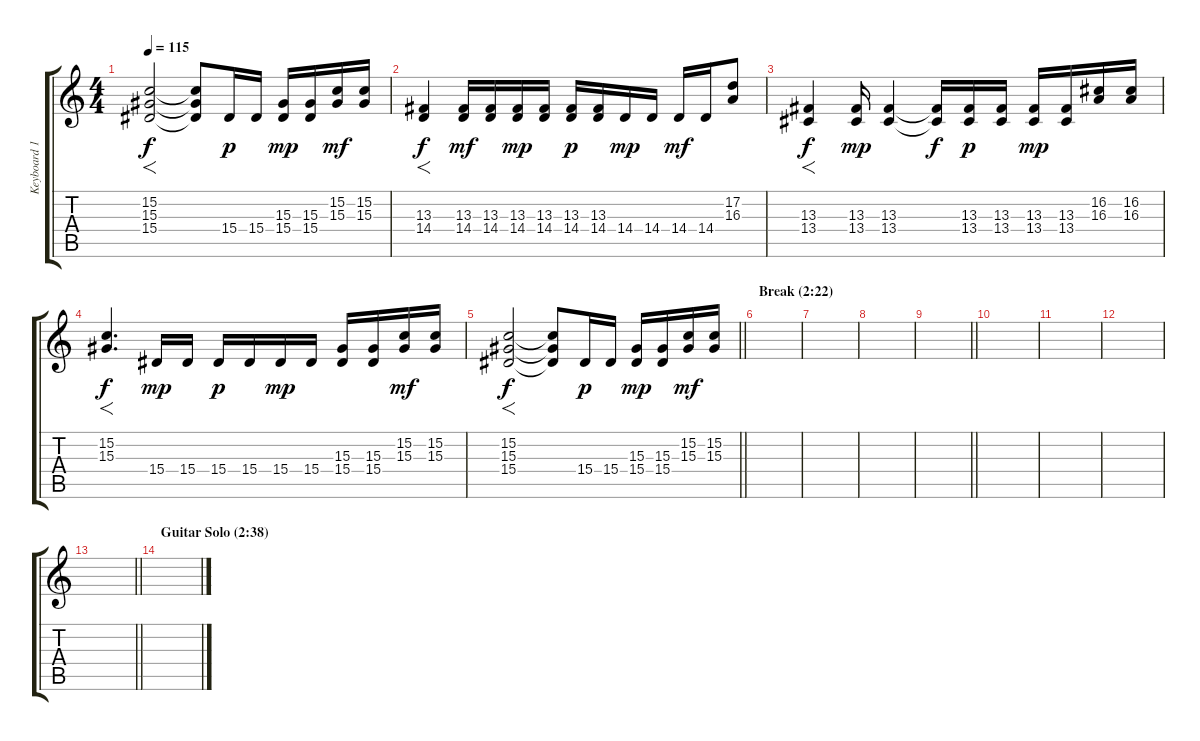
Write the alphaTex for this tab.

\track ("Keyboard 1" "Keyboard 1") {instrument rockorgan}
\staff {score tabs}
\tuning (D4 A3 F3 C3 G2 D2) {hide}
\ts (4 4)
\tempo 115
\clef g2
\ks c
(15.2 15.3 15.4).2{f dy f} (15.2{t} 15.3{t} 15.4{t}).8 15.4.16{dy p} 15.4.16 (15.3 15.4).16{dy mp} (15.3 15.4).16 (15.2 15.3).16{dy mf} (15.2 15.3).16 |
(13.3 14.4).4{f dy f} (13.3 14.4).16{dy mf} (13.3 14.4).16 (13.3 14.4).16{dy mp} (13.3 14.4).16 (13.3 14.4).16{dy p} (13.3 14.4).16 14.4.16{dy mp} 14.4.16 14.4.16{dy mf} 14.4.16 (17.2 16.3).8 |
(13.3 13.4).4{f dy f} (13.3 13.4).16{dy mp} (13.3 13.4).4 (13.3{t} 13.4{t}).16{dy f} (13.3 13.4).16{dy p} (13.3 13.4).16 (13.3 13.4).16{dy mp} (13.3 13.4).16 (16.2 16.3).16 (16.2 16.3).16 |
(15.2 15.3).4{f d dy f} 15.4.16{dy mp} 15.4.16 15.4.16{dy p} 15.4.16 15.4.16{dy mp} 15.4.16 (15.3 15.4).16 (15.3 15.4).16 (15.2 15.3).16{dy mf} (15.2 15.3).16 |
\barLineRight lightlight
(15.2 15.3 15.4).2{f dy f} (15.2{t} 15.3{t} 15.4{t}).8 15.4.16{dy p} 15.4.16 (15.3 15.4).16{dy mp} (15.3 15.4).16 (15.2 15.3).16{dy mf} (15.2 15.3).16 |
\section ("" "Break (2:22)")
|
|
|
\barLineRight lightlight
|
|
|
|
\barLineRight lightlight
|
\section ("" "Guitar Solo (2:38)")
